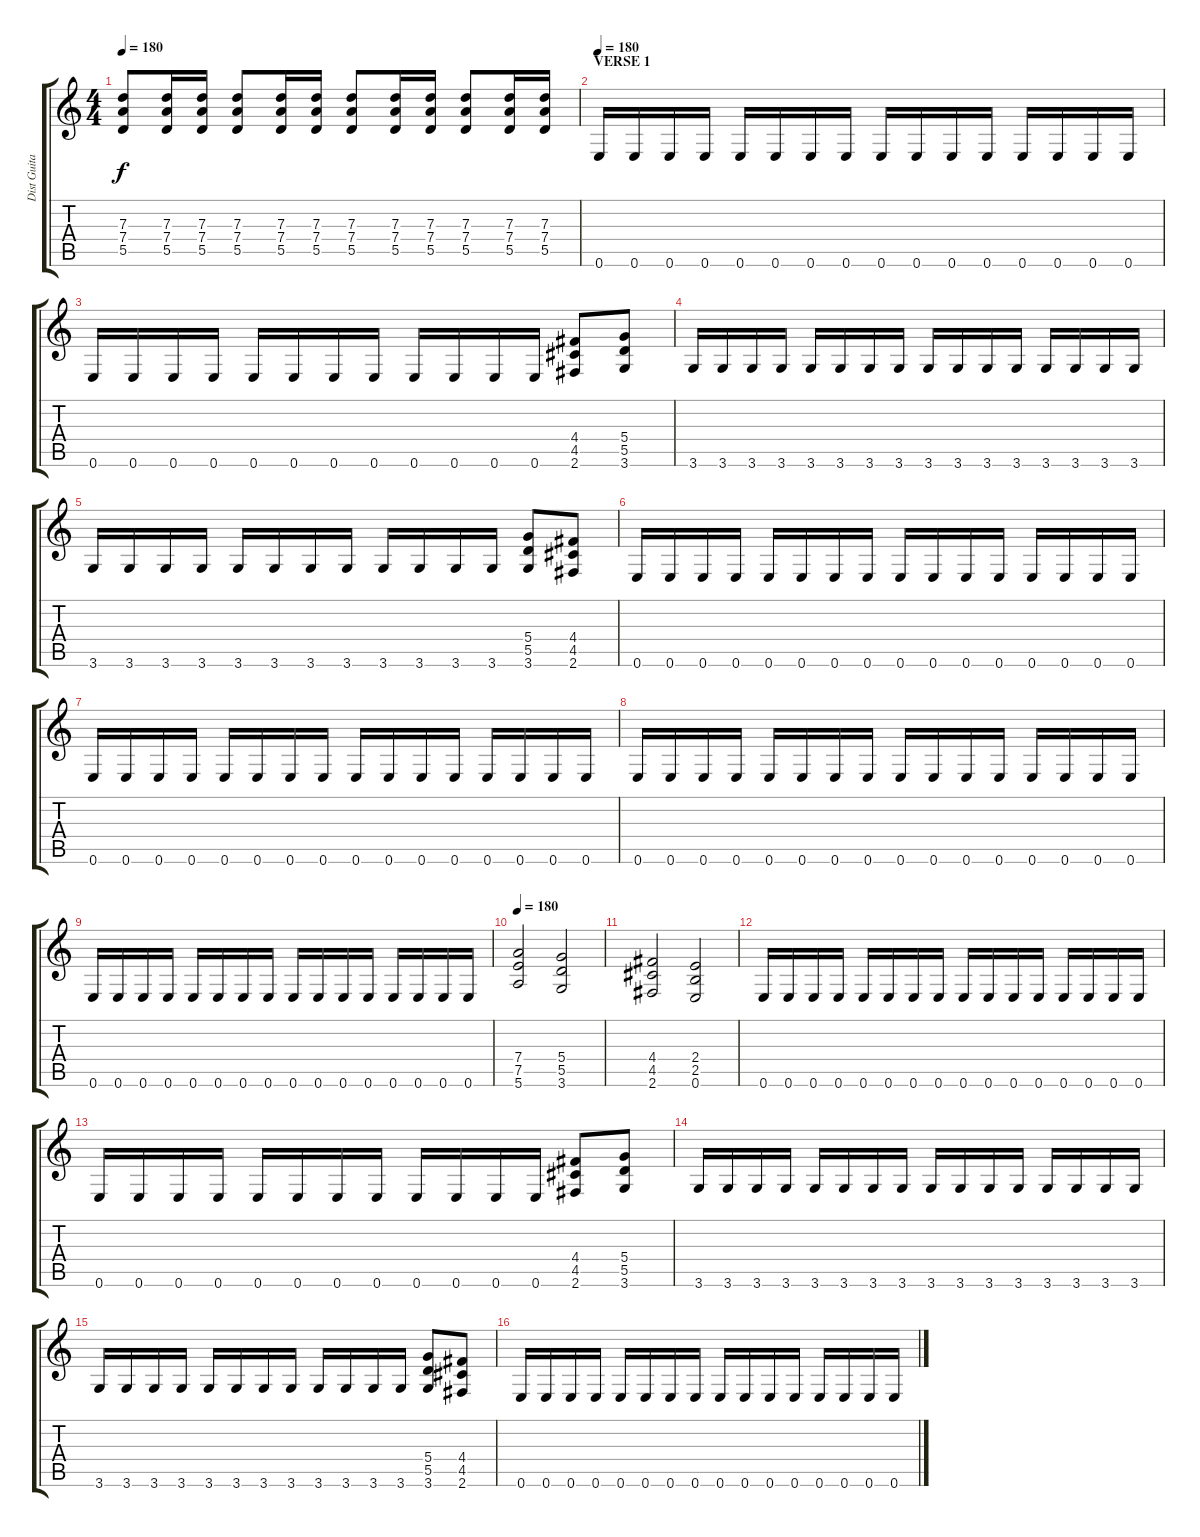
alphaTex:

\track ("Dist Guitar" "Dist Guita") {instrument distortionguitar}
\staff {score tabs}
\tuning (E4 B3 G3 D3 A2 E2) {hide}
\ts (4 4)
\tempo 180
\clef g2
\ks c
(7.3 7.4 5.5).8{dy f} (7.3 7.4 5.5).16 (7.3 7.4 5.5).16 (7.3 7.4 5.5).8 (7.3 7.4 5.5).16 (7.3 7.4 5.5).16 (7.3 7.4 5.5).8 (7.3 7.4 5.5).16 (7.3 7.4 5.5).16 (7.3 7.4 5.5).8 (7.3 7.4 5.5).16 (7.3 7.4 5.5).16 |
\section ("" "VERSE 1")
\tempo 180
0.6.16 0.6.16 0.6.16 0.6.16 0.6.16 0.6.16 0.6.16 0.6.16 0.6.16 0.6.16 0.6.16 0.6.16 0.6.16 0.6.16 0.6.16 0.6.16 |
0.6.16 0.6.16 0.6.16 0.6.16 0.6.16 0.6.16 0.6.16 0.6.16 0.6.16 0.6.16 0.6.16 0.6.16 (4.4 4.5 2.6).8 (5.4 5.5 3.6).8 |
3.6.16 3.6.16 3.6.16 3.6.16 3.6.16 3.6.16 3.6.16 3.6.16 3.6.16 3.6.16 3.6.16 3.6.16 3.6.16 3.6.16 3.6.16 3.6.16 |
3.6.16 3.6.16 3.6.16 3.6.16 3.6.16 3.6.16 3.6.16 3.6.16 3.6.16 3.6.16 3.6.16 3.6.16 (5.4 5.5 3.6).8 (4.4 4.5 2.6).8 |
0.6.16 0.6.16 0.6.16 0.6.16 0.6.16 0.6.16 0.6.16 0.6.16 0.6.16 0.6.16 0.6.16 0.6.16 0.6.16 0.6.16 0.6.16 0.6.16 |
0.6.16 0.6.16 0.6.16 0.6.16 0.6.16 0.6.16 0.6.16 0.6.16 0.6.16 0.6.16 0.6.16 0.6.16 0.6.16 0.6.16 0.6.16 0.6.16 |
0.6.16 0.6.16 0.6.16 0.6.16 0.6.16 0.6.16 0.6.16 0.6.16 0.6.16 0.6.16 0.6.16 0.6.16 0.6.16 0.6.16 0.6.16 0.6.16 |
0.6.16 0.6.16 0.6.16 0.6.16 0.6.16 0.6.16 0.6.16 0.6.16 0.6.16 0.6.16 0.6.16 0.6.16 0.6.16 0.6.16 0.6.16 0.6.16 |
\tempo 180
(7.4 7.5 5.6).2 (5.4 5.5 3.6).2 |
(4.4 4.5 2.6).2 (2.4 2.5 0.6).2 |
0.6.16 0.6.16 0.6.16 0.6.16 0.6.16 0.6.16 0.6.16 0.6.16 0.6.16 0.6.16 0.6.16 0.6.16 0.6.16 0.6.16 0.6.16 0.6.16 |
0.6.16 0.6.16 0.6.16 0.6.16 0.6.16 0.6.16 0.6.16 0.6.16 0.6.16 0.6.16 0.6.16 0.6.16 (4.4 4.5 2.6).8 (5.4 5.5 3.6).8 |
3.6.16 3.6.16 3.6.16 3.6.16 3.6.16 3.6.16 3.6.16 3.6.16 3.6.16 3.6.16 3.6.16 3.6.16 3.6.16 3.6.16 3.6.16 3.6.16 |
3.6.16 3.6.16 3.6.16 3.6.16 3.6.16 3.6.16 3.6.16 3.6.16 3.6.16 3.6.16 3.6.16 3.6.16 (5.4 5.5 3.6).8 (4.4 4.5 2.6).8 |
0.6.16 0.6.16 0.6.16 0.6.16 0.6.16 0.6.16 0.6.16 0.6.16 0.6.16 0.6.16 0.6.16 0.6.16 0.6.16 0.6.16 0.6.16 0.6.16
